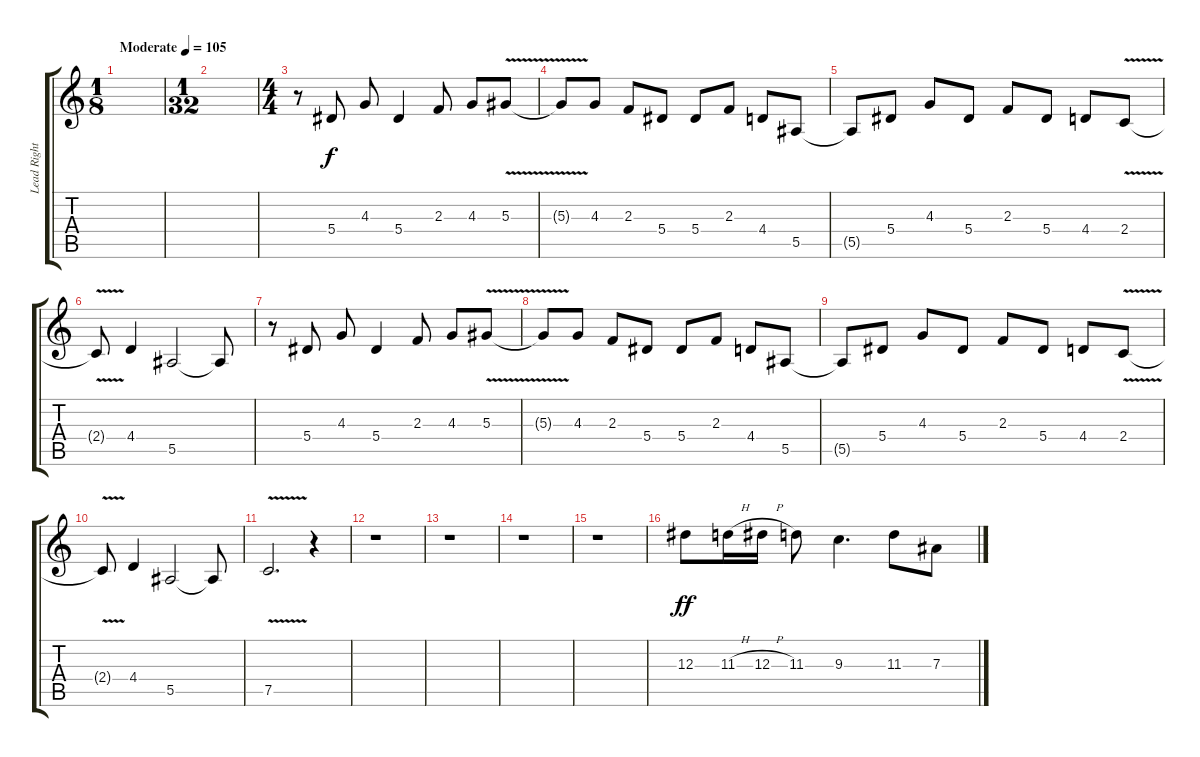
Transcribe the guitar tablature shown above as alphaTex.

\track ("Lead Right" "Lead Right") {instrument distortionguitar}
\staff {score tabs}
\tuning (C4 G3 Eb3 Bb2 F2 C2) {hide}
\ts (1 8)
\tempo (105 "Moderate")
\clef g2
\ks c
|
\ts (1 32)
|
\ts (4 4)
r.8 5.4.8 4.3.8 5.4.4 2.3.8 4.3.8 5.3{v}.8 |
5.3{t}.8 4.3.8 2.3.8 5.4.8 5.4.8 2.3.8 4.4.8 5.5.8 |
5.5{t}.8 5.4.8 4.3.8 5.4.8 2.3.8 5.4.8 4.4.8 2.4{v}.8 |
2.4{t}.8 4.4.4 5.5.2 5.5{t}.8 |
r.8 5.4.8 4.3.8 5.4.4 2.3.8 4.3.8 5.3{v}.8 |
5.3{t}.8 4.3.8 2.3.8 5.4.8 5.4.8 2.3.8 4.4.8 5.5.8 |
5.5{t}.8 5.4.8 4.3.8 5.4.8 2.3.8 5.4.8 4.4.8 2.4{v}.8 |
2.4{t}.8 4.4.4 5.5.2 5.5{t}.8 |
7.5{v}.2{d} r.4 |
r.1 |
r.1 |
r.1 |
r.1 |
12.3.8{dy ff} 11.3{h}.16 12.3{h}.16 11.3.8 9.3.4{d} 11.3.8 7.3.8
